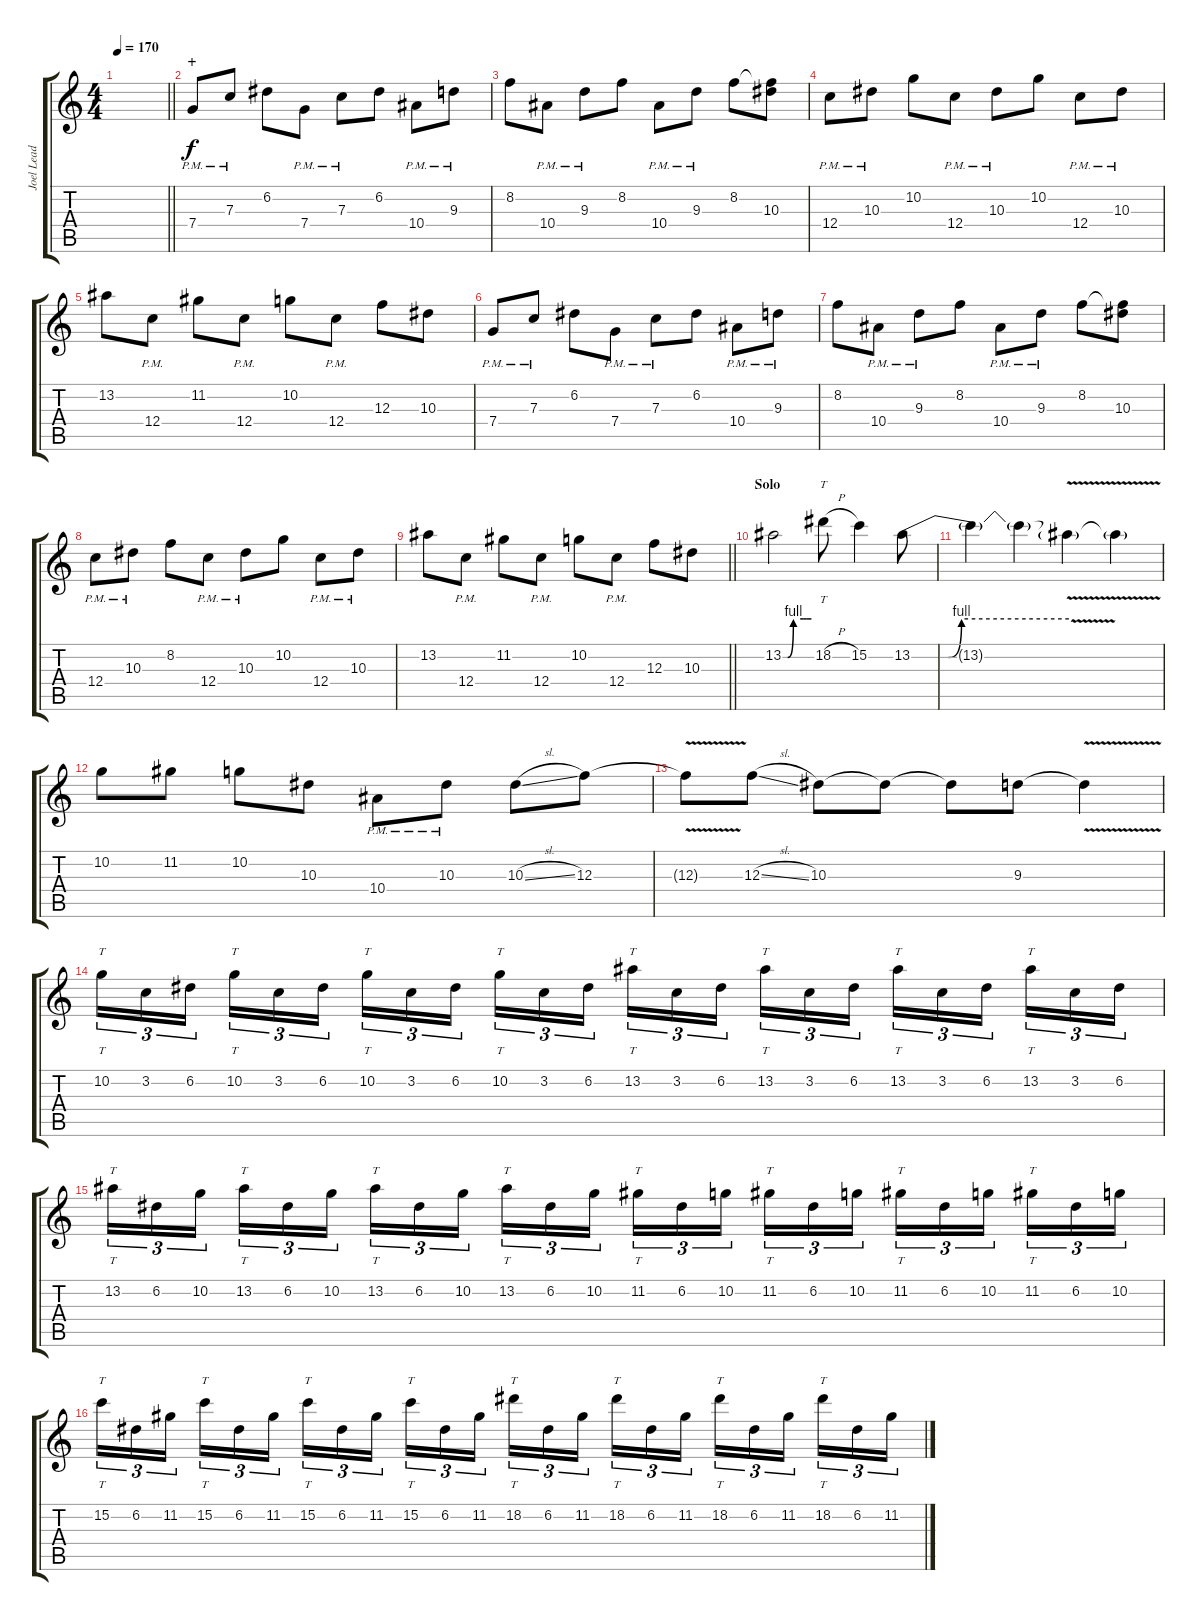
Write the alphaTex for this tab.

\track ("Joel Lead" "Joel Lead") {instrument distortionguitar}
\staff {score tabs}
\tuning (D4 A3 F3 C3 G2 C2) {hide}
\ts (4 4)
\tempo 170
\clef g2
\barLineRight lightlight
\ks c
|
\section ("" "+")
7.4{pm}.8 7.3{pm}.8 6.2.8 7.4{pm}.8 7.3{pm}.8 6.2.8 10.4{pm}.8 9.3{pm}.8 |
8.2.8 10.4{pm}.8 9.3{pm}.8 8.2.8 10.4{pm}.8 9.3{pm}.8 8.2.8 (8.2{t} 10.3).8 |
12.4{pm}.8 10.3{pm}.8 10.2.8 12.4{pm}.8 10.3{pm}.8 10.2.8 12.4{pm}.8 10.3{pm}.8 |
13.2.8 12.4{pm}.8 11.2.8 12.4{pm}.8 10.2.8 12.4{pm}.8 12.3.8 10.3.8 |
7.4{pm}.8 7.3{pm}.8 6.2.8 7.4{pm}.8 7.3{pm}.8 6.2.8 10.4{pm}.8 9.3{pm}.8 |
8.2.8 10.4{pm}.8 9.3{pm}.8 8.2.8 10.4{pm}.8 9.3{pm}.8 8.2.8 (8.2{t} 10.3).8 |
12.4{pm}.8 10.3{pm}.8 8.2.8 12.4{pm}.8 10.3{pm}.8 10.2.8 12.4{pm}.8 10.3{pm}.8 |
\barLineRight lightlight
13.2.8 12.4{pm}.8 11.2.8 12.4{pm}.8 10.2.8 12.4{pm}.8 12.3.8 10.3.8 |
\section ("" "Solo")
13.2{be (custom 0 0 10 0 22 4 44 4 50 4 60 4)}.2 18.2{h}.8{tt} 15.2{be (hold 0 0 60 0)}.4 13.2{be (custom 0 0 5 0 9 0 14 0 19 4 60 4)}.8 |
13.2{t}.4 13.2{t}.4 13.2{v t}.4 13.2{t}.4 |
10.2.8 11.2.8 10.2.8 10.3.8 10.4{pm}.8 10.3{pm}.8 10.3{sl}.8 12.3.8 |
12.3{v t}.8 12.3{sl}.8 10.3.8 10.3{t}.8 10.3{t}.8 9.3.8 9.3{v t}.4 |
10.2.16{tt tu (3 2)} 3.2.16{tu (3 2)} 6.2.16{tu (3 2) beam splitsecondary} 10.2.16{tt tu (3 2)} 3.2.16{tu (3 2)} 6.2.16{tu (3 2)} 10.2.16{tt tu (3 2)} 3.2.16{tu (3 2)} 6.2.16{tu (3 2) beam splitsecondary} 10.2.16{tt tu (3 2)} 3.2.16{tu (3 2)} 6.2.16{tu (3 2)} 13.2.16{tt tu (3 2)} 3.2.16{tu (3 2)} 6.2.16{tu (3 2) beam splitsecondary} 13.2.16{tt tu (3 2)} 3.2.16{tu (3 2)} 6.2.16{tu (3 2)} 13.2.16{tt tu (3 2)} 3.2.16{tu (3 2)} 6.2.16{tu (3 2) beam splitsecondary} 13.2.16{tt tu (3 2)} 3.2.16{tu (3 2)} 6.2.16{tu (3 2)} |
13.2.16{tt tu (3 2)} 6.2.16{tu (3 2)} 10.2.16{tu (3 2) beam splitsecondary} 13.2.16{tt tu (3 2)} 6.2.16{tu (3 2)} 10.2.16{tu (3 2)} 13.2.16{tt tu (3 2)} 6.2.16{tu (3 2)} 10.2.16{tu (3 2) beam splitsecondary} 13.2.16{tt tu (3 2)} 6.2.16{tu (3 2)} 10.2.16{tu (3 2)} 11.2.16{tt tu (3 2)} 6.2.16{tu (3 2)} 10.2.16{tu (3 2) beam splitsecondary} 11.2.16{tt tu (3 2)} 6.2.16{tu (3 2)} 10.2.16{tu (3 2)} 11.2.16{tt tu (3 2)} 6.2.16{tu (3 2)} 10.2.16{tu (3 2) beam splitsecondary} 11.2.16{tt tu (3 2)} 6.2.16{tu (3 2)} 10.2.16{tu (3 2)} |
15.2.16{tt tu (3 2)} 6.2.16{tu (3 2)} 11.2.16{tu (3 2) beam splitsecondary} 15.2.16{tt tu (3 2)} 6.2.16{tu (3 2)} 11.2.16{tu (3 2)} 15.2.16{tt tu (3 2)} 6.2.16{tu (3 2)} 11.2.16{tu (3 2) beam splitsecondary} 15.2.16{tt tu (3 2)} 6.2.16{tu (3 2)} 11.2.16{tu (3 2)} 18.2.16{tt tu (3 2)} 6.2.16{tu (3 2)} 11.2.16{tu (3 2) beam splitsecondary} 18.2.16{tt tu (3 2)} 6.2.16{tu (3 2)} 11.2.16{tu (3 2)} 18.2.16{tt tu (3 2)} 6.2.16{tu (3 2)} 11.2.16{tu (3 2) beam splitsecondary} 18.2.16{tt tu (3 2)} 6.2.16{tu (3 2)} 11.2.16{tu (3 2)}
